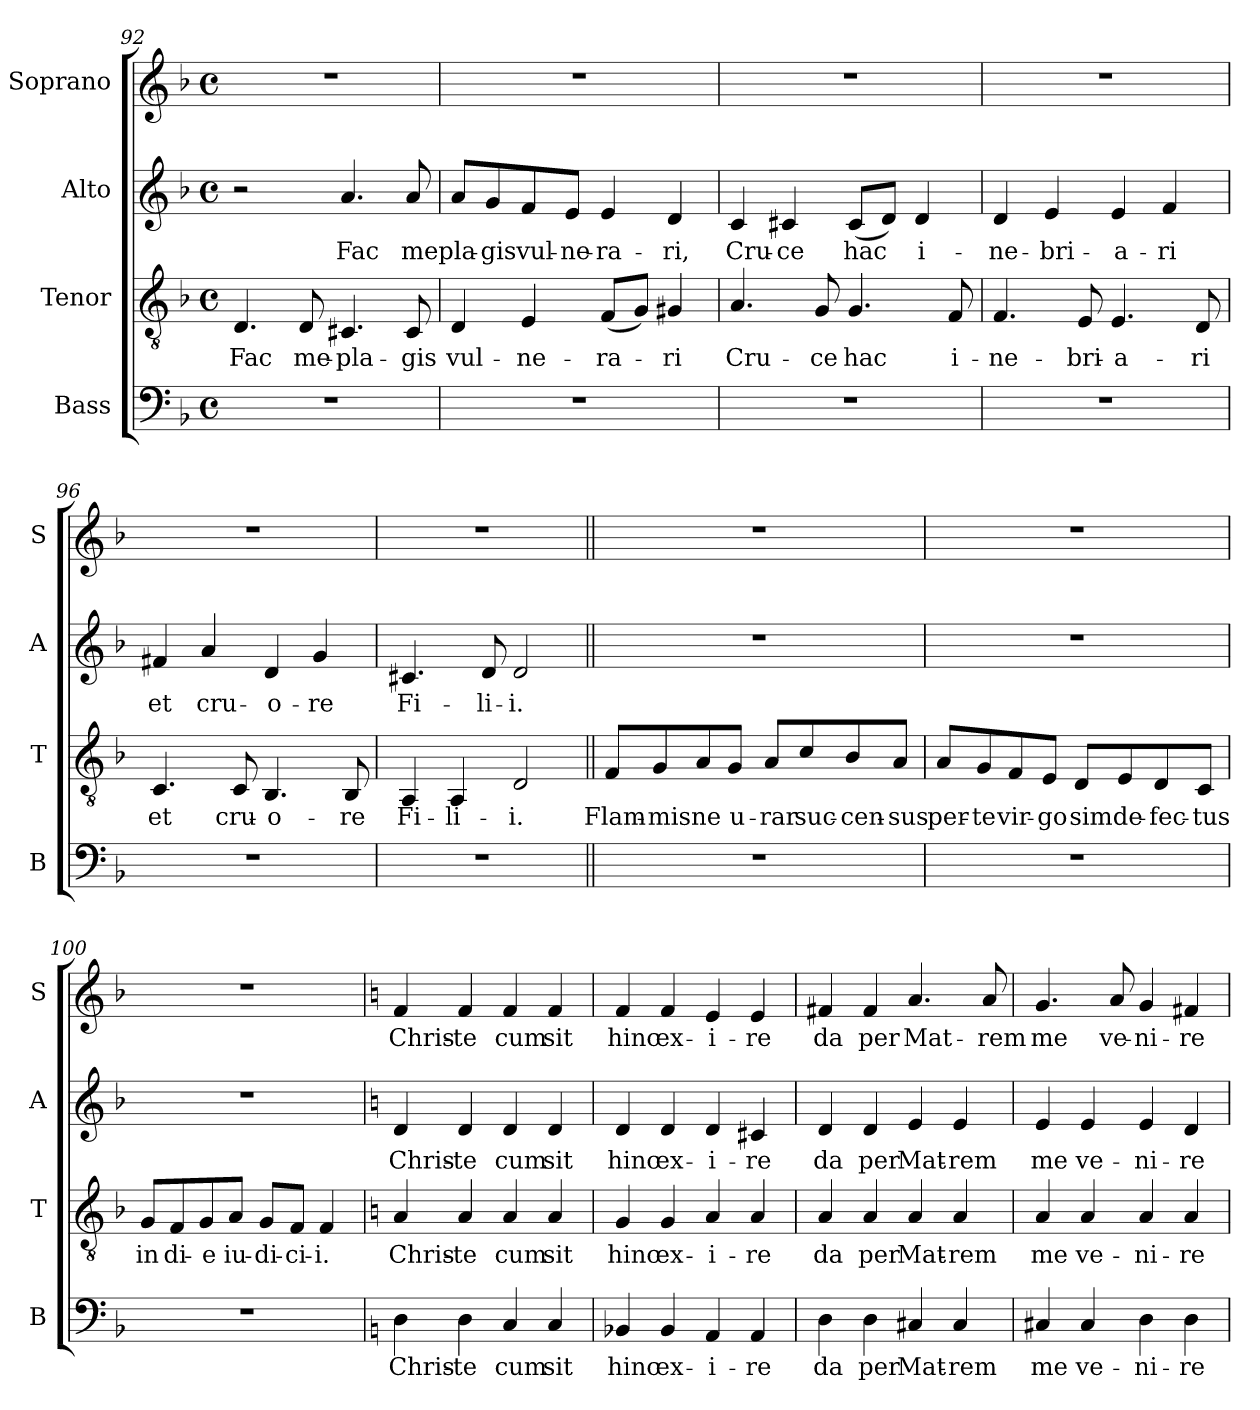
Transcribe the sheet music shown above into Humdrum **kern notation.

**kern	**text	**kern	**text	**kern	**text	**kern	**text
*part4	*part4	*part3	*part3	*part2	*part2	*part1	*part1
*staff4	*staff4	*staff3	*staff3	*staff2	*staff2	*staff1	*staff1
*I"Bass	*	*I"Tenor	*	*I"Alto	*	*I"Soprano	*
*I'B	*	*I'T	*	*I'A	*	*I'S	*
*clefF4	*	*clefGv2	*	*clefG2	*	*clefG2	*
*k[b-]	*	*k[b-]	*	*k[b-]	*	*k[b-]	*
*d:	*	*d:	*	*d:	*	*d:	*
*M4/4	*	*M4/4	*	*M4/4	*	*M4/4	*
*met(c)	*	*met(c)	*	*met(c)	*	*met(c)	*
=92	=92	=92	=92	=92	=92	=92	=92
1r	.	4.D/	Fac	2r	.	1r	.
.	.	8D/	me-	.	.	.	.
.	.	4.C#X/	-pla-	4.a/	Fac	.	.
.	.	8C#/	-gis	8a/	me	.	.
=93	=93	=93	=93	=93	=93	=93	=93
1r	.	4D/	vul-	8a/L	pla-	1r	.
.	.	.	.	8g/	-gis	.	.
.	.	4E/	-ne-	8f/	vul-	.	.
.	.	.	.	8e/J	-ne-	.	.
.	.	(8F/L	-ra-	4e/	-ra-	.	.
.	.	8G/J)	.	.	.	.	.
.	.	4G#X/	-ri	4d/	-ri,	.	.
=94	=94	=94	=94	=94	=94	=94	=94
1r	.	4.A/	Cru-	4c/	Cru-	1r	.
.	.	.	.	4c#X/	-ce	.	.
.	.	8G/	-ce	.	.	.	.
.	.	4.G/	hac	(8c#/L	hac	.	.
.	.	.	.	8d/J)	.	.	.
.	.	.	.	4d/	i-	.	.
.	.	8F/	i-	.	.	.	.
!!LO:LB:g=z
=95	=95	=95	=95	=95	=95	=95	=95
1r	.	4.F/	-ne-	4d/	-ne-	1r	.
.	.	.	.	4e/	-bri-	.	.
.	.	8E/	-bri-	.	.	.	.
.	.	4.E/	-a-	4e/	-a-	.	.
.	.	.	.	4f/	-ri	.	.
.	.	8D/	-ri	.	.	.	.
=96	=96	=96	=96	=96	=96	=96	=96
1r	.	4.C/	et	4f#X/	et	1r	.
.	.	.	.	4a/	cru-	.	.
.	.	8C/	cru-	.	.	.	.
.	.	4.BB-/	-o-	4d/	-o-	.	.
.	.	.	.	4g/	-re	.	.
.	.	8BB-/	-re	.	.	.	.
=97	=97	=97	=97	=97	=97	=97	=97
1r	.	4AA/	Fi-	4.c#X/	Fi-	1r	.
.	.	4AA/	-li-	.	.	.	.
.	.	.	.	8d/	-li-	.	.
.	.	2D/	-i.	2d/	-i.	.	.
!!LO:LB:g=z
=98||	=98||	=98||	=98||	=98||	=98||	=98||	=98||
1r	.	8F/L	Flam-	1r	.	1r	.
.	.	8G/	-mis	.	.	.	.
.	.	8A/	ne	.	.	.	.
.	.	8G/J	u-	.	.	.	.
.	.	8A/L	-rar	.	.	.	.
.	.	8c/	suc-	.	.	.	.
.	.	8B-/	-cen-	.	.	.	.
.	.	8A/J	-sus	.	.	.	.
=99	=99	=99	=99	=99	=99	=99	=99
1r	.	8A/L	per-	1r	.	1r	.
.	.	8G/	-te	.	.	.	.
.	.	8F/	vir-	.	.	.	.
.	.	8E/J	-go	.	.	.	.
.	.	8D/L	sim	.	.	.	.
.	.	8E/	de-	.	.	.	.
.	.	8D/	-fec-	.	.	.	.
.	.	8C/J	-tus	.	.	.	.
=100	=100	=100	=100	=100	=100	=100	=100
1r	.	8G/L	in	1r	.	1r	.
.	.	8F/	di-	.	.	.	.
.	.	8G/	-e	.	.	.	.
.	.	8A/J	iu-	.	.	.	.
.	.	8G/L	-di-	.	.	.	.
.	.	8F/J	-ci-	.	.	.	.
.	.	4F/	-i.	.	.	.	.
!!LO:PB:g=z
=101	=101	=101	=101	=101	=101	=101	=101
*k[]	*	*k[]	*	*k[]	*	*k[]	*
*a:	*	*a:	*	*a:	*	*a:	*
4D\	Chris-	4A/	Chris-	4d/	Chris-	4f/	Chris-
4D\	-te	4A/	-te	4d/	-te	4f/	-te
4C/	cum	4A/	cum	4d/	cum	4f/	cum
4C/	sit	4A/	sit	4d/	sit	4f/	sit
=102	=102	=102	=102	=102	=102	=102	=102
4BB-X/	hinc	4G/	hinc	4d/	hinc	4f/	hinc
4BB-/	ex-	4G/	ex-	4d/	ex-	4f/	ex-
4AA/	-i-	4A/	-i-	4d/	-i-	4e/	-i-
4AA/	-re	4A/	-re	4c#X/	-re	4e/	-re
=103	=103	=103	=103	=103	=103	=103	=103
4D\	da	4A/	da	4d/	da	4f#X/	da
4D\	per	4A/	per	4d/	per	4f#/	per
4C#X/	Mat-	4A/	Mat-	4e/	Mat-	4.a/	Mat-
4C#/	-rem	4A/	-rem	4e/	-rem	.	.
.	.	.	.	.	.	8a/	-rem
=104	=104	=104	=104	=104	=104	=104	=104
4C#X/	me	4A/	me	4e/	me	4.g/	me
4C#/	ve-	4A/	ve-	4e/	ve-	.	.
.	.	.	.	.	.	8a/	ve-
4D\	-ni-	4A/	-ni-	4e/	-ni-	4g/	-ni-
4D\	-re	4A/	-re	4d/	-re	4f#X/	-re
=	=	=	=	=	=	=	=
*-	*-	*-	*-	*-	*-	*-	*-
